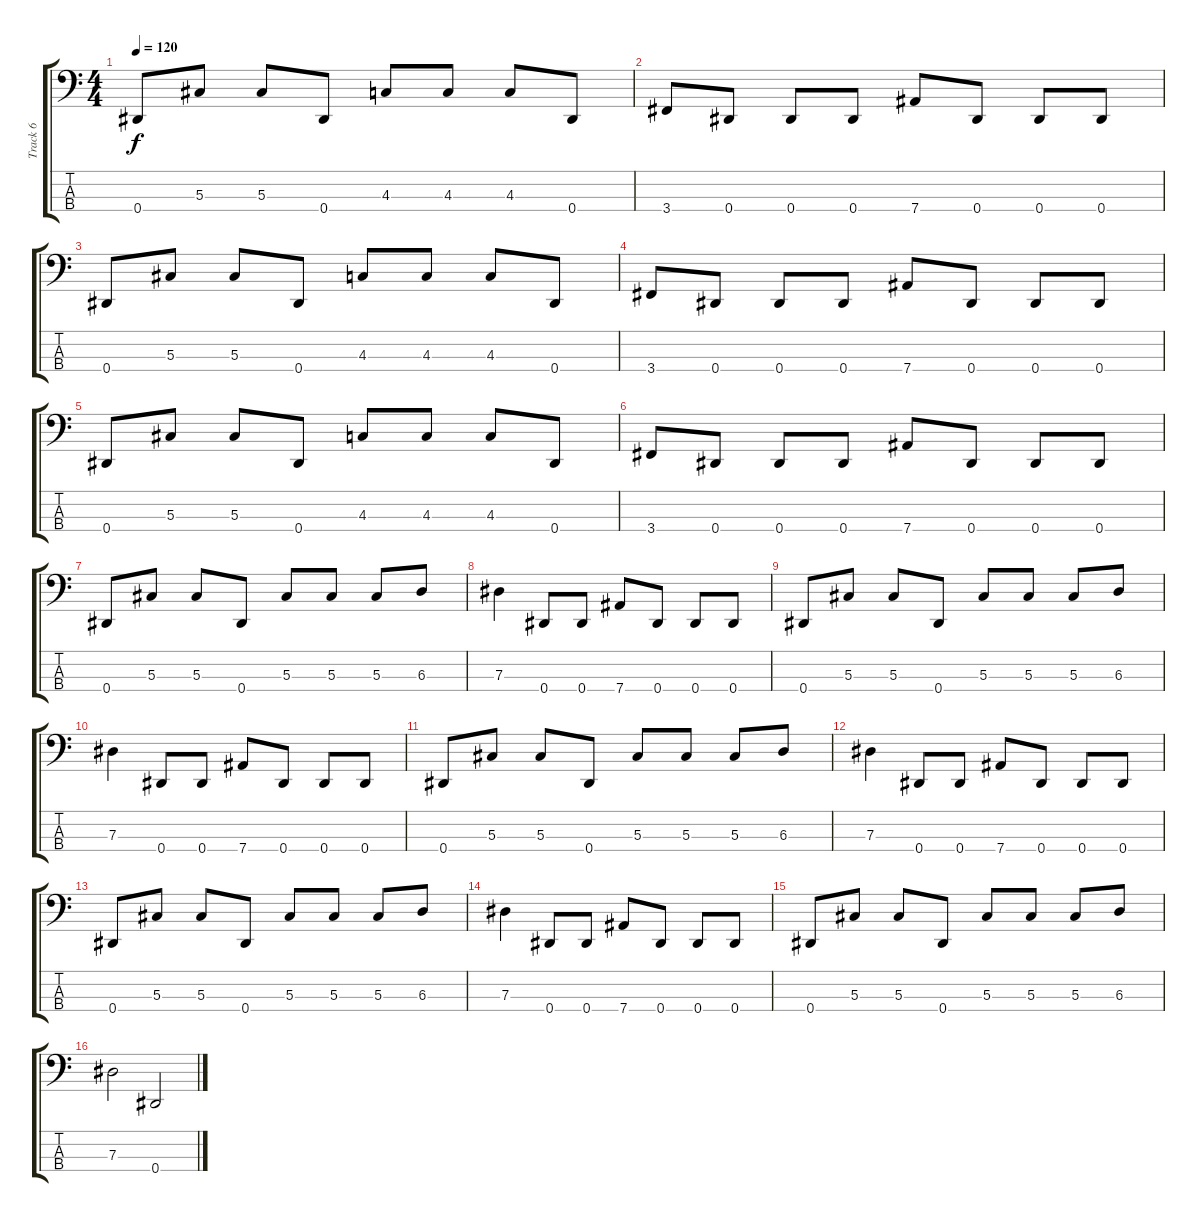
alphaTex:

\track ("Track 6" "Track 6") {instrument electricbassfinger}
\staff {score tabs}
\tuning (Gb2 Db2 Ab1 Eb1) {hide}
\ts (4 4)
\tempo 120
\clef f4
\ks c
0.4.8{dy f} 5.3.8 5.3.8 0.4.8 4.3.8 4.3.8 4.3.8 0.4.8 |
3.4.8 0.4.8 0.4.8 0.4.8 7.4.8 0.4.8 0.4.8 0.4.8 |
0.4.8 5.3.8 5.3.8 0.4.8 4.3.8 4.3.8 4.3.8 0.4.8 |
3.4.8 0.4.8 0.4.8 0.4.8 7.4.8 0.4.8 0.4.8 0.4.8 |
0.4.8 5.3.8 5.3.8 0.4.8 4.3.8 4.3.8 4.3.8 0.4.8 |
3.4.8 0.4.8 0.4.8 0.4.8 7.4.8 0.4.8 0.4.8 0.4.8 |
0.4.8 5.3.8 5.3.8 0.4.8 5.3.8 5.3.8 5.3.8 6.3.8 |
7.3.4 0.4.8 0.4.8 7.4.8 0.4.8 0.4.8 0.4.8 |
0.4.8 5.3.8 5.3.8 0.4.8 5.3.8 5.3.8 5.3.8 6.3.8 |
7.3.4 0.4.8 0.4.8 7.4.8 0.4.8 0.4.8 0.4.8 |
0.4.8 5.3.8 5.3.8 0.4.8 5.3.8 5.3.8 5.3.8 6.3.8 |
7.3.4 0.4.8 0.4.8 7.4.8 0.4.8 0.4.8 0.4.8 |
0.4.8 5.3.8 5.3.8 0.4.8 5.3.8 5.3.8 5.3.8 6.3.8 |
7.3.4 0.4.8 0.4.8 7.4.8 0.4.8 0.4.8 0.4.8 |
0.4.8 5.3.8 5.3.8 0.4.8 5.3.8 5.3.8 5.3.8 6.3.8 |
7.3.2 0.4.2
